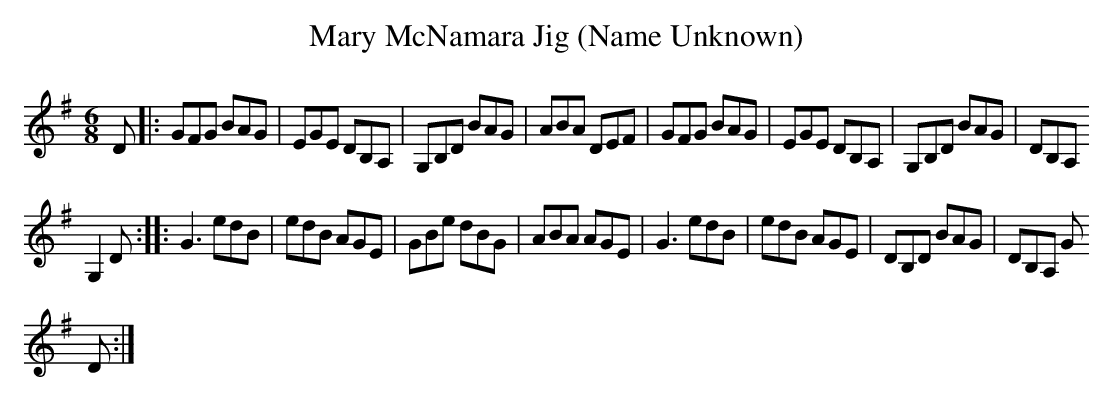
X:1
T:Mary McNamara Jig (Name Unknown)
M:6/8
L:1/8
K:G
D|:GFG BAG|EGE DB,A,|G,B,D BAG|ABA DEF|GFG BAG|EGE DB,A,|G,B,D BAG|DB,A,
 G,2 D:||:G3 edB|edB AGE|GBe dBG|ABA AGE|G3 edB|edB AGE|DB,D BAG|DB,A, G
,2 D:|
